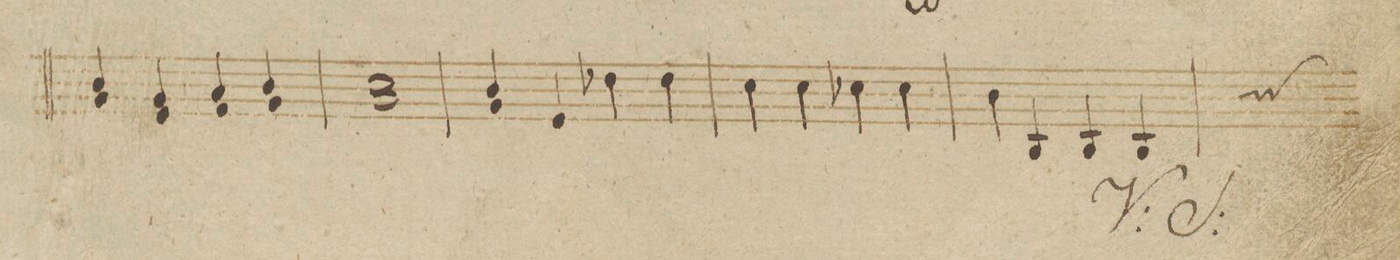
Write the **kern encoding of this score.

**kern	**dynam
*I"Viola.	*
*clefC3	*
*k[b-]	*
*met(c|)	*
*M2/2	*
4A/ 4c	.
4F/ 4A	.
4G/ 4B-	.
4A/ 4c	.
=12	=12
1B- 1d	.
=13	=13
4A/ 4c	.
4F/	.
4e-X\	.
4e-\	.
=14	=14
4d\	.
4d\	.
4d-X\	.
4d-\	.
=15	=15
4c\	.
4C/	.
4C/	.
4C/	.
*custos:d	*
=16	=16
*-	*-
